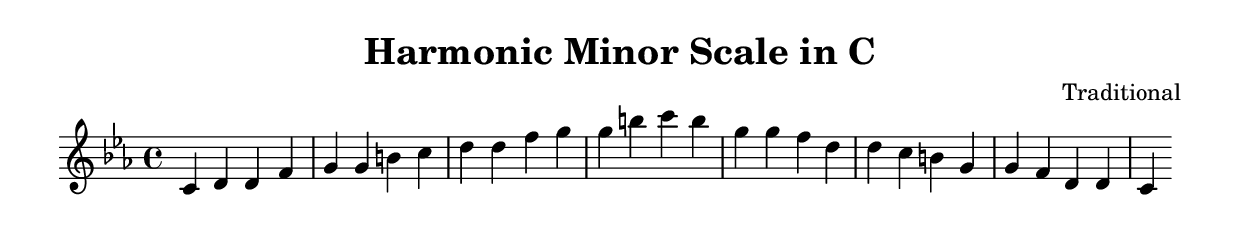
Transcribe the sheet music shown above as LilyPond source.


\version "2.22.0"  % Specify the LilyPond version

\header {
  title = "Harmonic Minor Scale in C"
  composer = "Traditional"
}


\paper {
  top-margin = 1.5\cm
  bottom-margin = 1.5\cm
  left-margin = 2\cm
  right-margin = 2\cm
  indent = 0
  system-count = 1  % Force single system
  line-width = 16\cm  % Adjust line width as needed
}


\score {
  \new Staff {
    \relative c' {
      \key c \minor
      \time 4/4

      c4 d4 d#4 f4 g4 g#4 b4 c4 d4 d#4 f4 g4 g#4 b4 c4 b4 g#4 g4 f4 d#4 d4 c4 b4 g#4 g4 f4 d#4 d4 c4
    }
  }

  \layout {
    indent = 0  % Remove indentation to center the music
    ragged-right = ##t  % Allow ragged right margins
  }
  \midi { }
}
